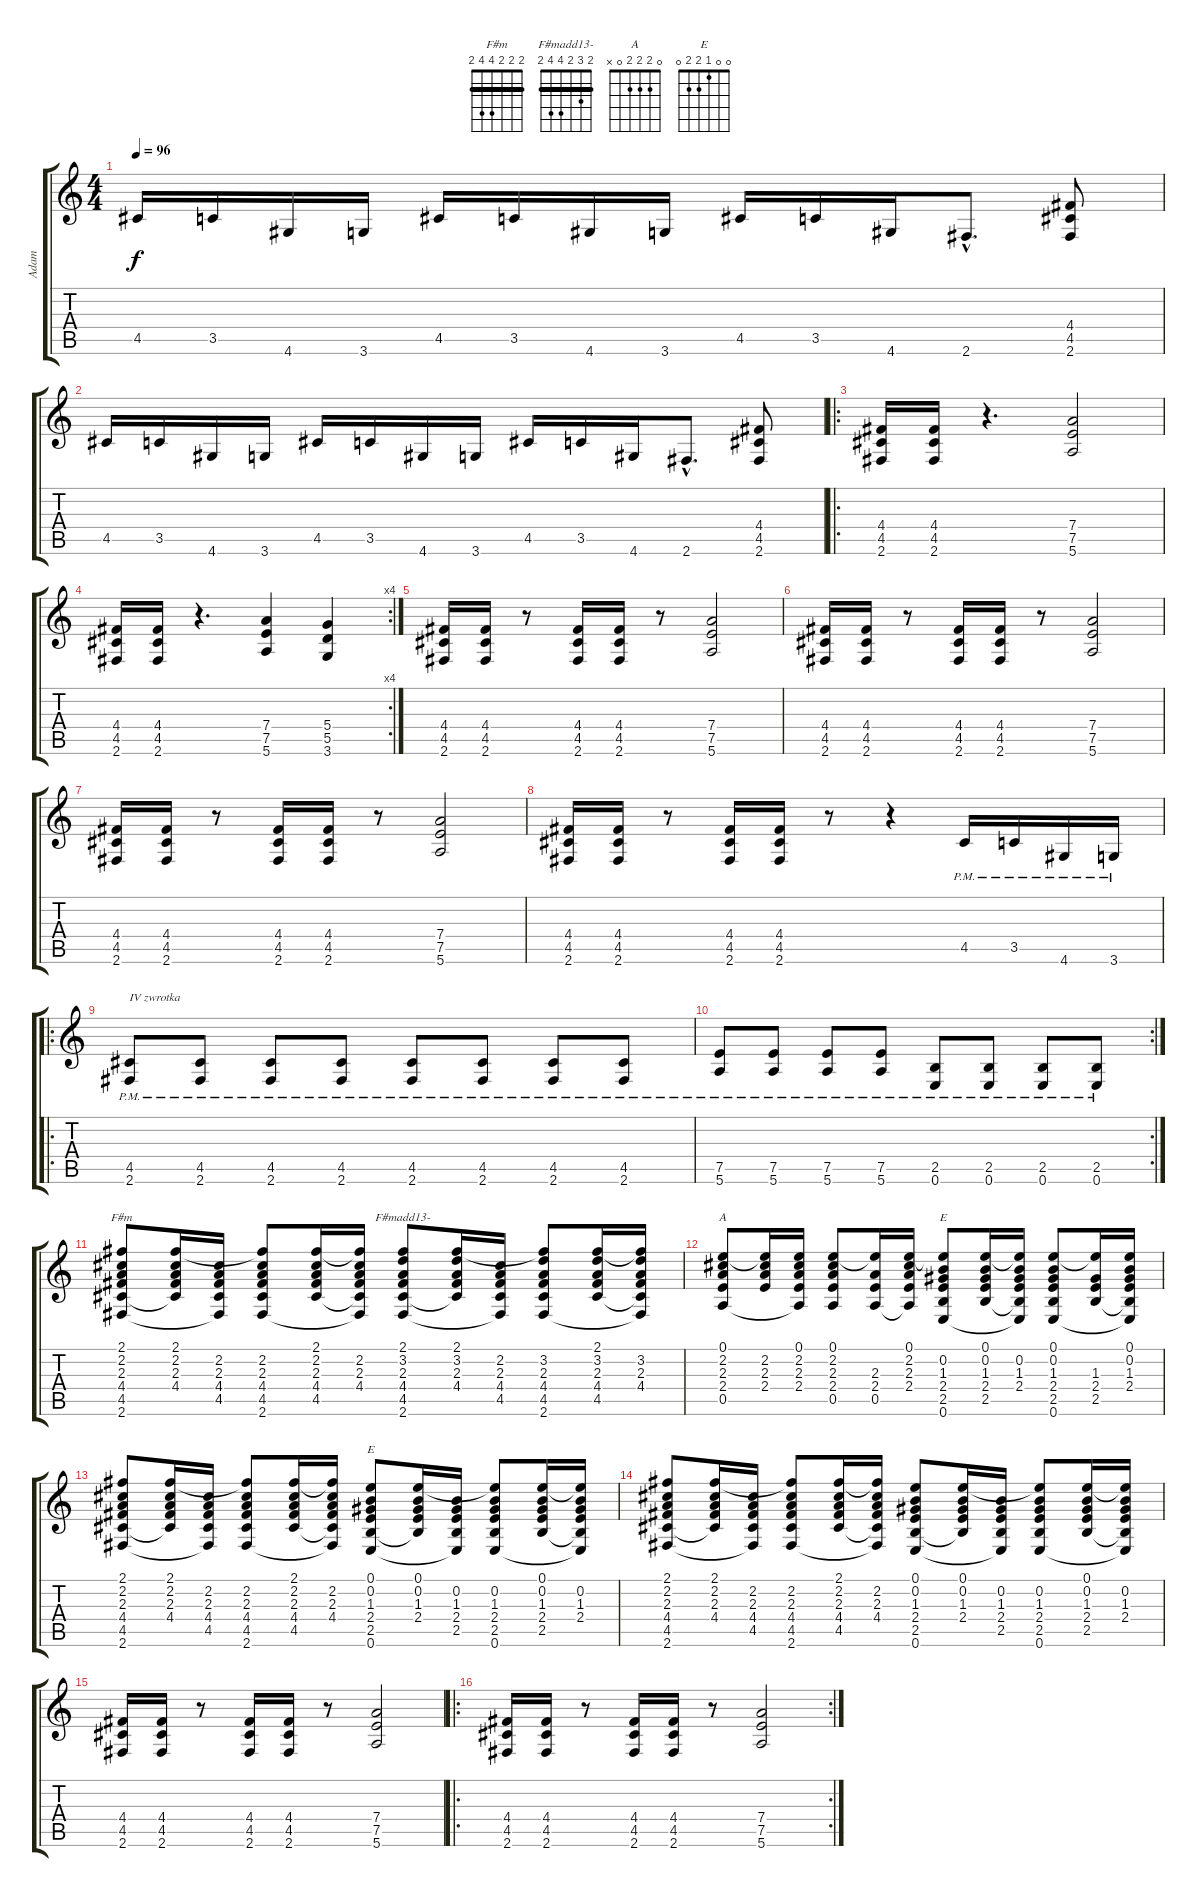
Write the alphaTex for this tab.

\track ("Adam" "Adam") {instrument distortionguitar}
\staff {score tabs}
\tuning (E4 B3 G3 D3 A2 E2) {hide}
\chord ("F#m" 2 2 2 4 4 2) {barre 2}
\chord ("F#madd13-" 2 3 2 4 4 2) {barre 2}
\chord ("A" 0 2 2 2 0 x)
\chord ("E" x 0 1 2 2 0)
\chord ("E" 0 0 1 2 2 0)
\ts (4 4)
\tempo 96
\clef g2
\ks c
4.5.16{dy f} 3.5.16 4.6.16 3.6.16 4.5.16 3.5.16 4.6.16 3.6.16 4.5.16 3.5.16 4.6.16 2.6{hac}.8{d} (4.4 4.5 2.6).8 |
4.5.16 3.5.16 4.6.16 3.6.16 4.5.16 3.5.16 4.6.16 3.6.16 4.5.16 3.5.16 4.6.16 2.6{hac}.8{d} (4.4 4.5 2.6).8 |
\ro
(4.4 4.5 2.6).16 (4.4 4.5 2.6).16 r.4{d} (7.4 7.5 5.6).2 |
\rc 4
(4.4 4.5 2.6).16 (4.4 4.5 2.6).16 r.4{d} (7.4 7.5 5.6).4 (5.4 5.5 3.6).4 |
(4.4 4.5 2.6).16{volume 12 instrument distortionguitar} (4.4 4.5 2.6).16 r.8 (4.4 4.5 2.6).16 (4.4 4.5 2.6).16 r.8 (7.4 7.5 5.6).2 |
(4.4 4.5 2.6).16 (4.4 4.5 2.6).16 r.8 (4.4 4.5 2.6).16 (4.4 4.5 2.6).16 r.8 (7.4 7.5 5.6).2 |
(4.4 4.5 2.6).16 (4.4 4.5 2.6).16 r.8 (4.4 4.5 2.6).16 (4.4 4.5 2.6).16 r.8 (7.4 7.5 5.6).2 |
(4.4 4.5 2.6).16 (4.4 4.5 2.6).16 r.8 (4.4 4.5 2.6).16 (4.4 4.5 2.6).16 r.8 r.4 4.5{pm}.16 3.5{pm}.16 4.6{pm}.16 3.6{pm}.16 |
\ro
(4.5{pm} 2.6{pm}).8{txt "IV zwrotka"} (4.5{pm} 2.6{pm}).8 (4.5{pm} 2.6{pm}).8 (4.5{pm} 2.6{pm}).8 (4.5{pm} 2.6{pm}).8 (4.5{pm} 2.6{pm}).8 (4.5{pm} 2.6{pm}).8 (4.5{pm} 2.6{pm}).8 |
\rc 2
(7.5{pm} 5.6{pm}).8 (7.5{pm} 5.6{pm}).8 (7.5{pm} 5.6{pm}).8 (7.5{pm} 5.6{pm}).8 (2.5{pm} 0.6{pm}).8 (2.5{pm} 0.6{pm}).8 (2.5{pm} 0.6{pm}).8 (2.5{pm} 0.6{pm}).8 |
(2.1 2.2 2.3 4.4 4.5 2.6).8{ch "F#m" volume 10 instrument acousticguitarsteel} (2.1 2.2 2.3 4.4 4.5{t}).16 (2.2 2.3 4.4 4.5 2.6{t}).16 (2.1{t} 2.2 2.3 4.4 4.5 2.6).8 (2.1 2.2 2.3 4.4 4.5).16 (2.1{t} 2.2 2.3 4.4 4.5{t} 2.6{t}).16 (2.1 3.2 2.3 4.4 4.5 2.6).8{ch "F#madd13-"} (2.1 3.2 2.3 4.4 4.5{t}).16 (2.2 2.3 4.4 4.5 2.6{t}).16 (2.1{t} 3.2 2.3 4.4 4.5 2.6).8 (2.1 3.2 2.3 4.4 4.5).16 (2.1{t} 3.2 2.3 4.4 4.5{t} 2.6{t}).16 |
(0.1 2.2 2.3 2.4 0.5).8{ch "A"} (0.1{t} 2.2 2.3 2.4).16 (0.1 2.2 2.3 2.4 0.5{t}).16 (0.1 2.2 2.3 2.4 0.5).8 (0.1{t} 2.3 2.4 0.5).16 (0.1 2.2 2.3 2.4 0.5{t}).16 (0.1{t} 0.2 1.3 2.4 2.5 0.6).8{ch "E"} (0.1 0.2 1.3 2.4 2.5).16 (0.1{t} 0.2 1.3 2.4 2.5{t} 0.6{t}).16 (0.1 0.2 1.3 2.4 2.5 0.6).8 (0.1{t} 1.3 2.4 2.5).16 (0.1 0.2 1.3 2.4 2.5{t} 0.6{t}).16 |
(2.1 2.2 2.3 4.4 4.5 2.6).8 (2.1 2.2 2.3 4.4 4.5{t}).16 (2.2 2.3 4.4 4.5 2.6{t}).16 (2.1{t} 2.2 2.3 4.4 4.5 2.6).8 (2.1 2.2 2.3 4.4 4.5).16 (2.1{t} 2.2 2.3 4.4 4.5{t} 2.6{t}).16 (0.1 0.2 1.3 2.4 2.5 0.6).8{ch "E"} (0.1 0.2 1.3 2.4 2.5{t}).16 (0.2 1.3 2.4 2.5 0.6{t}).16 (0.1{t} 0.2 1.3 2.4 2.5 0.6).8 (0.1 0.2 1.3 2.4 2.5).16 (0.1{t} 0.2 1.3 2.4 2.5{t} 0.6{t}).16 |
(2.1 2.2 2.3 4.4 4.5 2.6).8 (2.1 2.2 2.3 4.4 4.5{t}).16 (2.2 2.3 4.4 4.5 2.6{t}).16 (2.1{t} 2.2 2.3 4.4 4.5 2.6).8 (2.1 2.2 2.3 4.4 4.5).16 (2.1{t} 2.2 2.3 4.4 4.5{t} 2.6{t}).16 (0.1 0.2 1.3 2.4 2.5 0.6).8 (0.1 0.2 1.3 2.4 2.5{t}).16 (0.2 1.3 2.4 2.5 0.6{t}).16 (0.1{t} 0.2 1.3 2.4 2.5 0.6).8 (0.1 0.2 1.3 2.4 2.5).16 (0.1{t} 0.2 1.3 2.4 2.5{t} 0.6{t}).16 |
(4.4 4.5 2.6).16{volume 12 instrument distortionguitar} (4.4 4.5 2.6).16 r.8 (4.4 4.5 2.6).16 (4.4 4.5 2.6).16 r.8 (7.4 7.5 5.6).2 |
\ro
\rc 2
(4.4 4.5 2.6).16 (4.4 4.5 2.6).16 r.8 (4.4 4.5 2.6).16 (4.4 4.5 2.6).16 r.8 (7.4 7.5 5.6).2
